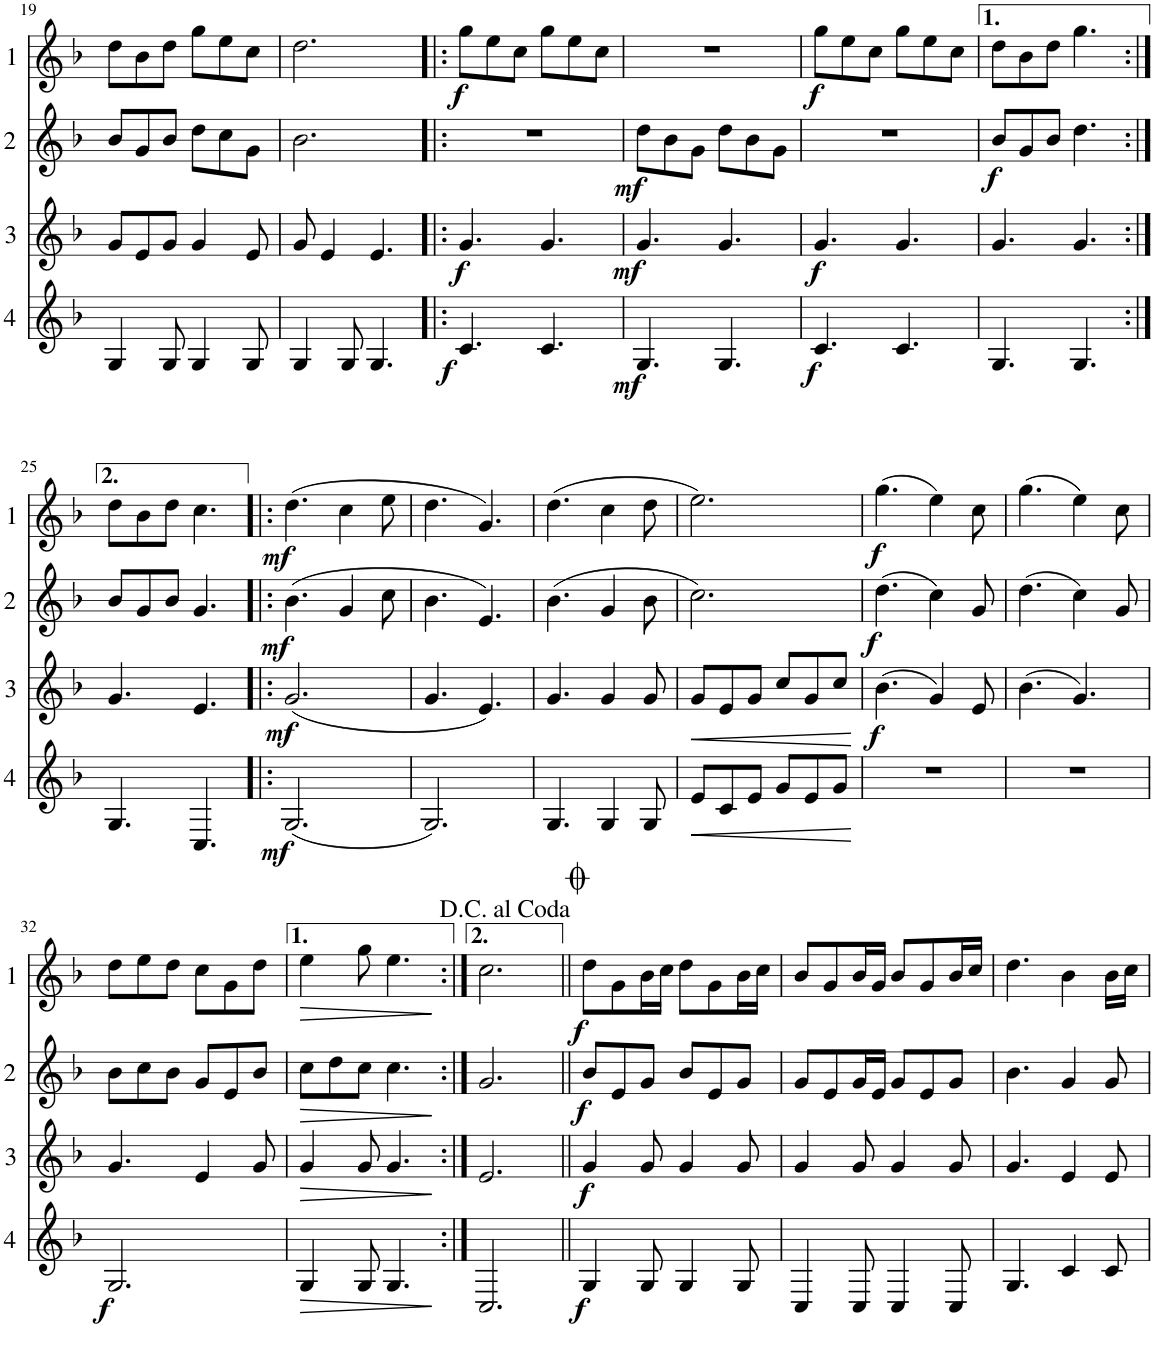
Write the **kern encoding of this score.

**kern	**dynam	**kern	**dynam	**kern	**dynam	**kern	**dynam
*part4	*part4	*part3	*part3	*part2	*part2	*part1	*part1
*staff4	*staff4	*staff3	*staff3	*staff2	*staff2	*staff1	*staff1
*I"Cor 4	*	*I"Cor 3	*	*I"Cor 2	*	*I"Cor 1	*
!!LO:PB:g=z
*clefG2	*	*clefG2	*	*clefG2	*	*clefG2	*
*Trd4c7	*	*Trd4c7	*	*Trd4c7	*	*Trd4c7	*
*k[b-]	*	*k[b-]	*	*k[b-]	*	*k[b-]	*
*M6/8	*	*M6/8	*	*M6/8	*	*M6/8	*
=19	=19	=19	=19	=19	=19	=19	=19
4G/	.	8g/L	.	8b-/L	.	8dd\L	.
.	.	8e/	.	8g/	.	8b-\	.
8G/	.	8g/J	.	8b-/J	.	8dd\J	.
4G/	.	4g/	.	8dd\L	.	8gg\L	.
.	.	.	.	8cc\	.	8ee\	.
8G/	.	8e/	.	8g\J	.	8cc\J	.
=20	=20	=20	=20	=20	=20	=20	=20
4G/	.	8g/	.	2.b-\	.	2.dd\	.
.	.	4e/	.	.	.	.	.
8G/	.	.	.	.	.	.	.
4.G/	.	4.e/	.	.	.	.	.
=21!|:	=21!|:	=21!|:	=21!|:	=21!|:	=21!|:	=21!|:	=21!|:
!	!LO:DY:b	!	!LO:DY:b	!	!	!	!LO:DY:b
4.c/	f	4.g/	f	2.r	.	8gg\L	f
.	.	.	.	.	.	8ee\	.
.	.	.	.	.	.	8cc\J	.
4.c/	.	4.g/	.	.	.	8gg\L	.
.	.	.	.	.	.	8ee\	.
.	.	.	.	.	.	8cc\J	.
=22	=22	=22	=22	=22	=22	=22	=22
!	!LO:DY:b	!	!LO:DY:b	!	!LO:DY:b	!	!
4.G/	mf	4.g/	mf	8dd\L	mf	2.r	.
.	.	.	.	8b-\	.	.	.
.	.	.	.	8g\J	.	.	.
4.G/	.	4.g/	.	8dd\L	.	.	.
.	.	.	.	8b-\	.	.	.
.	.	.	.	8g\J	.	.	.
=23	=23	=23	=23	=23	=23	=23	=23
!	!LO:DY:b	!	!LO:DY:b	!	!	!	!LO:DY:b
4.c/	f	4.g/	f	2.r	.	8gg\L	f
.	.	.	.	.	.	8ee\	.
.	.	.	.	.	.	8cc\J	.
4.c/	.	4.g/	.	.	.	8gg\L	.
.	.	.	.	.	.	8ee\	.
.	.	.	.	.	.	8cc\J	.
=24	=24	=24	=24	=24	=24	=24	=24
!	!	!	!	!	!LO:DY:b	!	!
4.G/	.	4.g/	.	8b-/L	f	8dd\L	.
.	.	.	.	8g/	.	8b-\	.
.	.	.	.	8b-/J	.	8dd\J	.
4.G/	.	4.g/	.	4.dd\	.	4.gg\	.
!!LO:LB:g=z
=25:|!	=25:|!	=25:|!	=25:|!	=25:|!	=25:|!	=25:|!	=25:|!
4.G/	.	4.g/	.	8b-/L	.	8dd\L	.
.	.	.	.	8g/	.	8b-\	.
.	.	.	.	8b-/J	.	8dd\J	.
4.C/	.	4.e/	.	4.g/	.	4.cc\	.
=26!|:	=26!|:	=26!|:	=26!|:	=26!|:	=26!|:	=26!|:	=26!|:
!	!LO:DY:b	!	!LO:DY:b	!	!LO:DY:b	!	!LO:DY:b
(2.G/	mf	(2.g/	mf	(4.b-\	mf	(4.dd\	mf
.	.	.	.	4g/	.	4cc\	.
.	.	.	.	8cc\	.	8ee\	.
=27	=27	=27	=27	=27	=27	=27	=27
2.G/)	.	4.g/	.	4.b-\	.	4.dd\	.
.	.	4.e/)	.	4.e/)	.	4.g/)	.
=28	=28	=28	=28	=28	=28	=28	=28
4.G/	.	4.g/	.	(4.b-\	.	(4.dd\	.
4G/	.	4g/	.	4g/	.	4cc\	.
8G/	.	8g/	.	8b-\	.	8dd\	.
=29	=29	=29	=29	=29	=29	=29	=29
!	!LO:HP:b	!	!LO:HP:b	!	!	!	!
8e/L	<	8g/L	<	2.cc\)	.	2.ee\)	.
8c/	.	8e/	.	.	.	.	.
8e/J	.	8g/J	.	.	.	.	.
8g/L	.	8cc/L	.	.	.	.	.
8e/	.	8g/	.	.	.	.	.
8g/J	.	8cc/J	.	.	.	.	.
.	[	.	[	.	.	.	.
=30	=30	=30	=30	=30	=30	=30	=30
!	!	!	!LO:DY:b	!	!LO:DY:b	!	!LO:DY:b
2.r	.	(4.b-\	f	(4.dd\	f	(4.gg\	f
.	.	4g/)	.	4cc\)	.	4ee\)	.
.	.	8e/	.	8g/	.	8cc\	.
=31	=31	=31	=31	=31	=31	=31	=31
2.r	.	(4.b-\	.	(4.dd\	.	(4.gg\	.
.	.	4.g/)	.	4cc\)	.	4ee\)	.
.	.	.	.	8g/	.	8cc\	.
!!LO:LB:g=z
=32	=32	=32	=32	=32	=32	=32	=32
!	!LO:DY:b	!	!	!	!	!	!
2.G/	f	4.g/	.	8b-\L	.	8dd\L	.
.	.	.	.	8cc\	.	8ee\	.
.	.	.	.	8b-\J	.	8dd\J	.
.	.	4e/	.	8g/L	.	8cc\L	.
.	.	.	.	8e/	.	8g\	.
.	.	8g/	.	8b-/J	.	8dd\J	.
=33	=33	=33	=33	=33	=33	=33	=33
!	!LO:HP:b	!	!LO:HP:b	!	!LO:HP:b	!	!LO:HP:b
4G/	>	4g/	>	8cc\L	>	4ee\	>
.	.	.	.	8dd\	.	.	.
8G/	.	8g/	.	8cc\J	.	8gg\	.
4.G/	.	4.g/	.	4.cc\	.	4.ee\	.
.	]	.	]	.	]	.	]
=34:|!	=34:|!	=34:|!	=34:|!	=34:|!	=34:|!	=34:|!	=34:|!
2.C/	.	2.e/	.	2.g/	.	2.cc\	.
=35||	=35||	=35||	=35||	=35||	=35||	=35||	=35||
!	!LO:DY:b	!	!LO:DY:b	!	!LO:DY:b	!	!LO:DY:b
4G/	f	4g/	f	8b-/L	f	8dd\L	f
.	.	.	.	8e/	.	8g\	.
8G/	.	8g/	.	8g/J	.	16b-\L	.
.	.	.	.	.	.	16cc\JJ	.
4G/	.	4g/	.	8b-/L	.	8dd\L	.
.	.	.	.	8e/	.	8g\	.
8G/	.	8g/	.	8g/J	.	16b-\L	.
.	.	.	.	.	.	16cc\JJ	.
=36	=36	=36	=36	=36	=36	=36	=36
4C/	.	4g/	.	8g/L	.	8b-/L	.
.	.	.	.	8e/	.	8g/	.
8C/	.	8g/	.	16g/L	.	16b-/L	.
.	.	.	.	16e/JJ	.	16g/JJ	.
4C/	.	4g/	.	8g/L	.	8b-/L	.
.	.	.	.	8e/	.	8g/	.
8C/	.	8g/	.	8g/J	.	16b-/L	.
.	.	.	.	.	.	16cc/JJ	.
=37	=37	=37	=37	=37	=37	=37	=37
4.G/	.	4.g/	.	4.b-\	.	4.dd\	.
4c/	.	4e/	.	4g/	.	4b-\	.
8c/	.	8e/	.	8g/	.	16b-\LL	.
.	.	.	.	.	.	16cc\JJ	.
=	=	=	=	=	=	=	=
*-	*-	*-	*-	*-	*-	*-	*-
